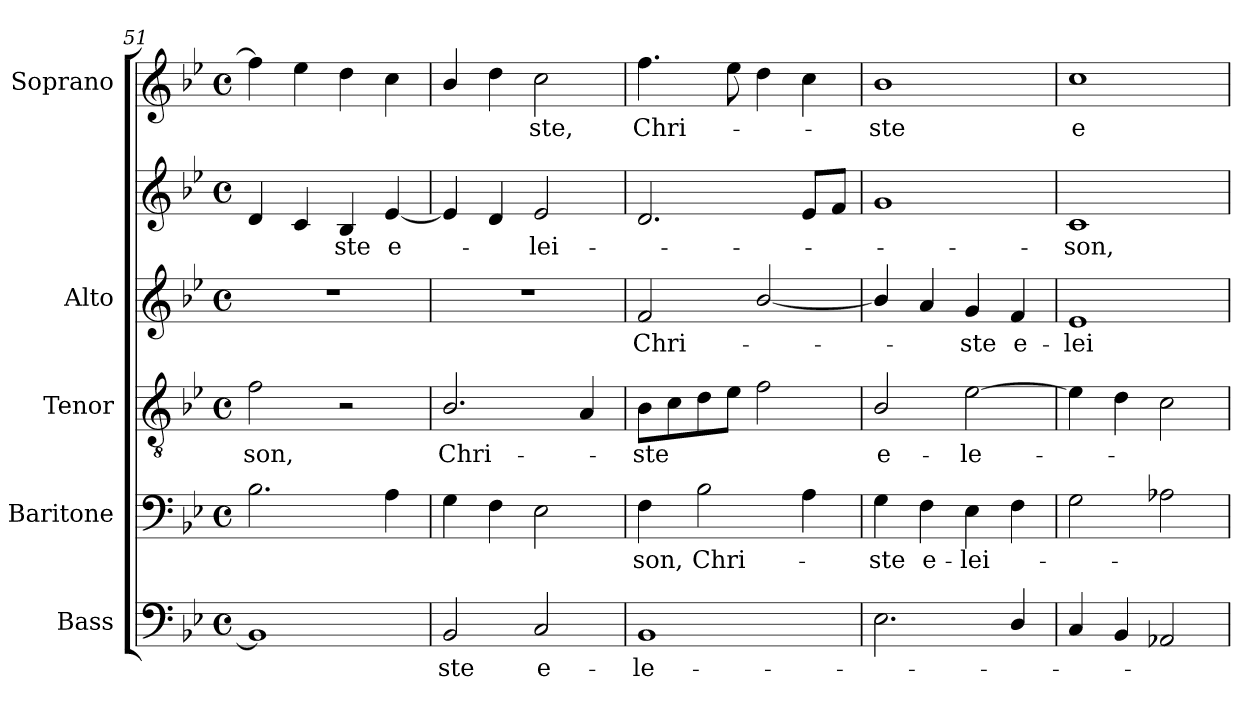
**kern	**text	**kern	**text	**kern	**text	**kern	**text	**kern	**text	**kern	**text
*part6	*part6	*part5	*part5	*part4	*part4	*part3	*part3	*part2	*part2	*part1	*part1
*staff6	*staff6	*staff5	*staff5	*staff4	*staff4	*staff3	*staff3	*staff2	*staff2	*staff1	*staff1
*I"Bass	*	*I"Baritone	*	*I"Tenor	*	*I"Alto	*	*	*	*I"Soprano	*
*I'B.	*	*I'Bar.	*	*I'T.	*	*I'A.	*	*	*	*I'S.	*
*clefF4	*	*clefF4	*	*clefGv2	*	*clefG2	*	*clefG2	*	*clefG2	*
*	*	*	*	*ITrd7c12	*	*	*	*	*	*	*
*k[b-e-]	*	*k[b-e-]	*	*k[b-e-]	*	*k[b-e-]	*	*k[b-e-]	*	*k[b-e-]	*
*B-:	*	*B-:	*	*B-:	*	*B-:	*	*B-:	*	*B-:	*
*M4/4	*	*M4/4	*	*M4/4	*	*M4/4	*	*M4/4	*	*M4/4	*
*met(c)	*	*met(c)	*	*met(c)	*	*met(c)	*	*met(c)	*	*met(c)	*
=51	=51	=51	=51	=51	=51	=51	=51	=51	=51	=51	=51
!	!	!	!	!	!LO:LY:b:color=#000000	!	!	!	!	!	!
1BB-i]	.	2.B-i\	.	2Fi\	-son,	1r	.	4di/	.	4ffi\]	.
.	.	.	.	.	.	.	.	4ci/	.	4ee-i\	.
!	!	!	!	!	!	!	!	!	!LO:LY:b:color=#000000	!	!
.	.	.	.	2r	.	.	.	4B-i/	-ste	4ddi\	.
!	!	!	!	!	!	!	!	!	!LO:LY:b:color=#000000	!	!
.	.	4Ai\	.	.	.	.	.	[4e-i/	e-	4cci\	.
=52	=52	=52	=52	=52	=52	=52	=52	=52	=52	=52	=52
!	!LO:LY:b:color=#000000	!	!	!	!	!	!	!	!	!	!
!	!	!	!	!	!LO:LY:b:color=#000000	!	!	!	!	!	!
2BB-i/	-ste	4Gi\	.	2.BB-i/	Chri-	1r	.	4e-i/]	.	4b-i/	.
.	.	4Fi\	.	.	.	.	.	4di/	.	4ddi\	.
!	!LO:LY:b:color=#000000	!	!	!	!	!	!	!	!	!	!
!	!	!	!	!	!	!	!	!	!LO:LY:b:color=#000000	!	!
!	!	!	!	!	!	!	!	!	!	!	!LO:LY:b:color=#000000
2Ci/	e-	2E-i\	.	.	.	.	.	2e-i/	-lei-	2cci\	-ste,
.	.	.	.	4AAi/	.	.	.	.	.	.	.
=53	=53	=53	=53	=53	=53	=53	=53	=53	=53	=53	=53
!	!LO:LY:b:color=#000000	!	!	!	!	!	!	!	!	!	!
!	!	!	!LO:LY:b:color=#000000	!	!	!	!	!	!	!	!
!	!	!	!	!	!LO:LY:b:color=#000000	!	!	!	!	!	!
!	!	!	!	!	!	!	!LO:LY:b:color=#000000	!	!	!	!
!	!	!	!	!	!	!	!	!	!	!	!LO:LY:b:color=#000000
1BB-i	-le-	4Fi\	-son,	8BB-i\L	-ste	2fi/	Chri-	2.di/	.	4.ffi\	Chri-
.	.	.	.	8Ci\	.	.	.	.	.	.	.
!	!	!	!LO:LY:b:color=#000000	!	!	!	!	!	!	!	!
.	.	2B-i\	Chri-	8Di\	.	.	.	.	.	.	.
.	.	.	.	8E-i\J	.	.	.	.	.	8ee-i\	.
.	.	.	.	2Fi\	.	[2b-i/	.	.	.	4ddi\	.
.	.	4Ai\	.	.	.	.	.	8e-i/L	.	4cci\	.
.	.	.	.	.	.	.	.	8fi/J	.	.	.
=54	=54	=54	=54	=54	=54	=54	=54	=54	=54	=54	=54
!	!	!	!LO:LY:b:color=#000000	!	!	!	!	!	!	!	!
!	!	!	!	!	!LO:LY:b:color=#000000	!	!	!	!	!	!
!	!	!	!	!	!	!	!	!	!	!	!LO:LY:b:color=#000000
2.E-i\	.	4Gi\	-ste	2BB-i/	e-	4b-i/]	.	1gi	.	1b-i	-ste
!	!	!	!LO:LY:b:color=#000000	!	!	!	!	!	!	!	!
.	.	4Fi\	e-	.	.	4ai/	.	.	.	.	.
!	!	!	!LO:LY:b:color=#000000	!	!	!	!	!	!	!	!
!	!	!	!	!	!LO:LY:b:color=#000000	!	!	!	!	!	!
!	!	!	!	!	!	!	!LO:LY:b:color=#000000	!	!	!	!
.	.	4E-i\	-lei-	[2E-i\	-le-	4gi/	-ste	.	.	.	.
!	!	!	!	!	!	!	!LO:LY:b:color=#000000	!	!	!	!
4Di/	.	4Fi\	.	.	.	4fi/	e-	.	.	.	.
!!LO:LB:g=z
=55	=55	=55	=55	=55	=55	=55	=55	=55	=55	=55	=55
!	!	!	!	!	!	!	!LO:LY:b:color=#000000	!	!	!	!
!	!	!	!	!	!	!	!	!	!LO:LY:b:color=#000000	!	!
!	!	!	!	!	!	!	!	!	!	!	!LO:LY:b:color=#000000
4Ci/	.	2Gi\	.	4E-i\]	.	1e-i	-lei-	1ci	-son,	1cci	e-
4BB-i/	.	.	.	4Di\	.	.	.	.	.	.	.
2AA-i/	.	2A-i\	.	2Ci\	.	.	.	.	.	.	.
=	=	=	=	=	=	=	=	=	=	=	=
*-	*-	*-	*-	*-	*-	*-	*-	*-	*-	*-	*-
